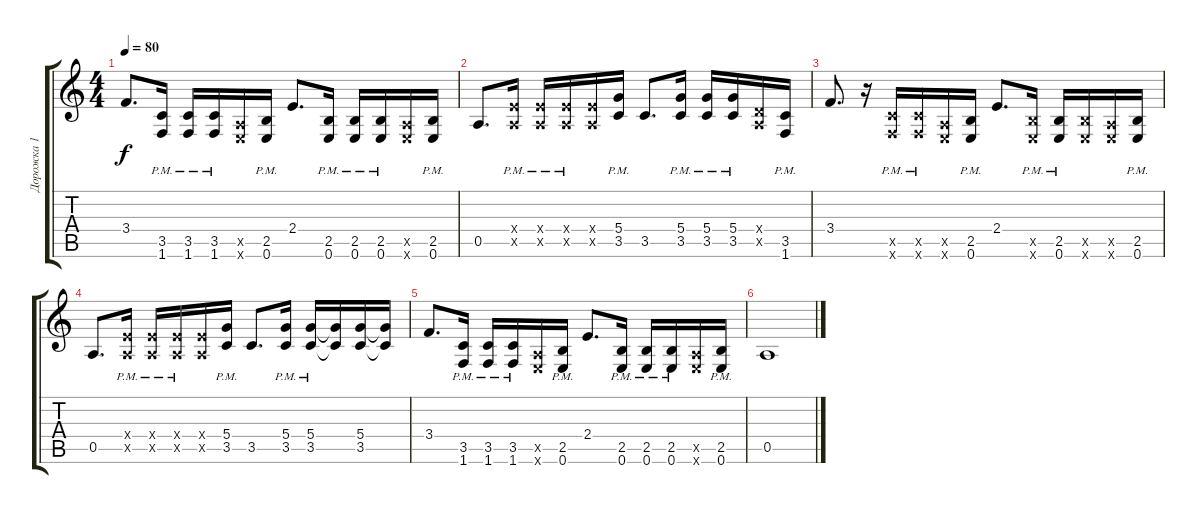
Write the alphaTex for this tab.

\track ("Дорожка 1" "Дорожка 1") {instrument acousticguitarnylon}
\staff {score tabs}
\tuning (E4 B3 G3 D3 A2 E2) {hide}
\ts (4 4)
\tempo 80
\clef g2
\ks c
3.4.8{d dy f} (3.5{pm} 1.6{pm}).16 (3.5{pm} 1.6{pm}).16 (3.5{pm} 1.6{pm}).16 (0.5{x} 0.6{x}).16 (2.5{pm} 0.6{pm}).16 2.4.8{d} (2.5{pm} 0.6{pm}).16 (2.5{pm} 0.6{pm}).16 (2.5{pm} 0.6{pm}).16 (0.5{x} 0.6{x}).16 (2.5{pm} 0.6{pm}).16 |
0.5.8{d} (2.4{pm x} 0.5{pm x}).16 (2.4{pm x} 0.5{pm x}).16 (2.4{pm x} 0.5{pm x}).16 (2.4{x} 0.5{x}).16 (5.4{pm} 3.5{pm}).16 3.5.8{d} (5.4{pm} 3.5{pm}).16 (5.4{pm} 3.5{pm}).16 (5.4{pm} 3.5{pm}).16 (0.4{x} 0.5{x}).16 (3.5{pm} 1.6{pm}).16 |
3.4.8{d} r.16 (3.5{pm x} 1.6{pm x}).16 (3.5{pm x} 1.6{pm x}).16 (0.5{x} 0.6{x}).16 (2.5{pm} 0.6{pm}).16 2.4.8{d} (2.5{pm x} 0.6{pm x}).16 (2.5{pm} 0.6{pm}).16 (2.5{x} 0.6{x}).16 (0.5{x} 0.6{x}).16 (2.5{pm} 0.6{pm}).16 |
0.5.8{d} (2.4{pm x} 0.5{pm x}).16 (2.4{pm x} 0.5{pm x}).16 (2.4{pm x} 0.5{pm x}).16 (2.4{x} 0.5{x}).16 (5.4{pm} 3.5{pm}).16 3.5.8{d} (5.4{pm} 3.5{pm}).16 (5.4{pm} 3.5{pm}).16 (5.4{t} 3.5{t}).16 (5.4 3.5).16 (5.4{t} 3.5{t}).16 |
3.4.8{d} (3.5{pm} 1.6{pm}).16 (3.5{pm} 1.6{pm}).16 (3.5{pm} 1.6{pm}).16 (0.5{x} 0.6{x}).16 (2.5{pm} 0.6{pm}).16 2.4.8{d} (2.5{pm} 0.6{pm}).16 (2.5{pm} 0.6{pm}).16 (2.5{pm} 0.6{pm}).16 (0.5{x} 0.6{x}).16 (2.5{pm} 0.6{pm}).16 |
0.5.1
